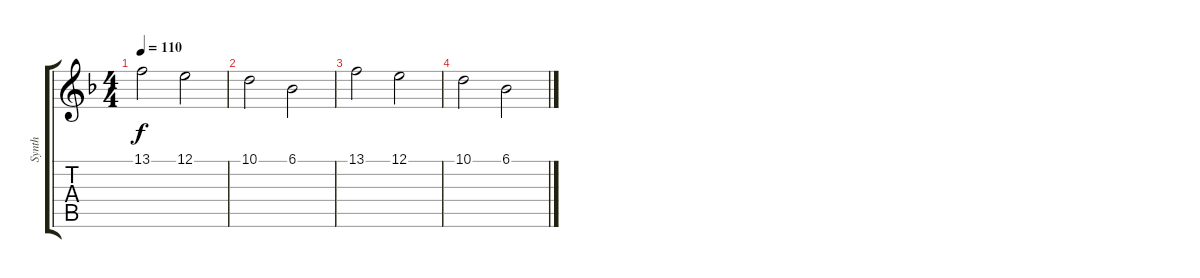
\track ("Synth" "Synth") {instrument pad1newage}
\staff {score tabs}
\tuning (E4 B3 G3 D3 A2 E2) {hide}
\ts (4 4)
\tempo 110
\clef g2
\ks dminor
13.1.2{dy f} 12.1.2 |
10.1.2 6.1.2 |
13.1.2 12.1.2 |
10.1.2 6.1.2
